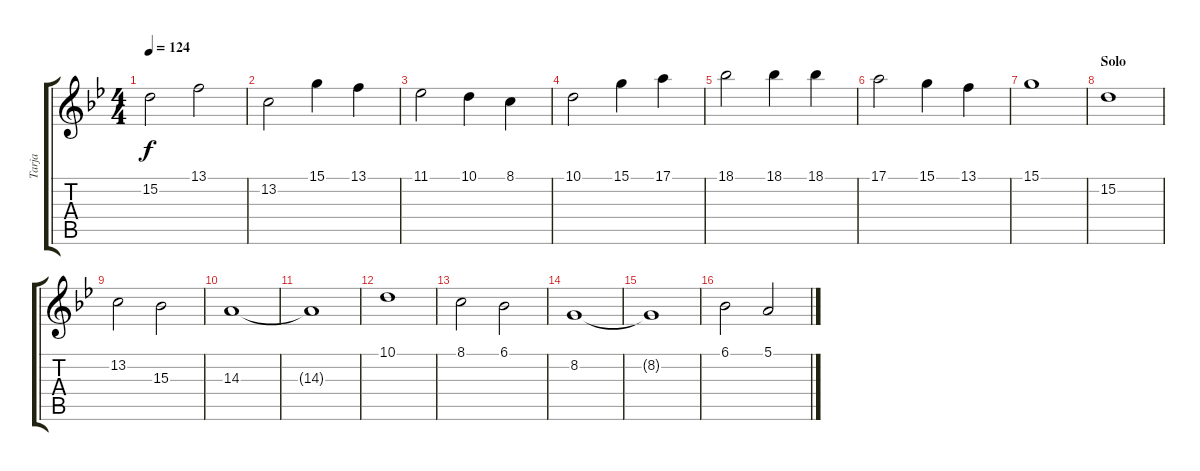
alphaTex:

\track ("Tarja" "Tarja") {instrument pad4choir}
\staff {score tabs}
\tuning (E4 B3 G3 D3 A2 E2) {hide}
\ts (4 4)
\tempo 124
\clef g2
\ks bb
15.2.2{dy f} 13.1.2 |
13.2.2 15.1.4 13.1.4 |
11.1.2 10.1.4 8.1.4 |
10.1.2 15.1.4 17.1.4 |
18.1.2 18.1.4 18.1.4 |
17.1.2 15.1.4 13.1.4 |
15.1.1 |
\section ("" "Solo")
15.2.1 |
13.2.2 15.3.2 |
14.3.1 |
14.3{t}.1 |
10.1.1 |
8.1.2 6.1.2 |
8.2.1 |
8.2{t}.1 |
6.1.2 5.1.2
